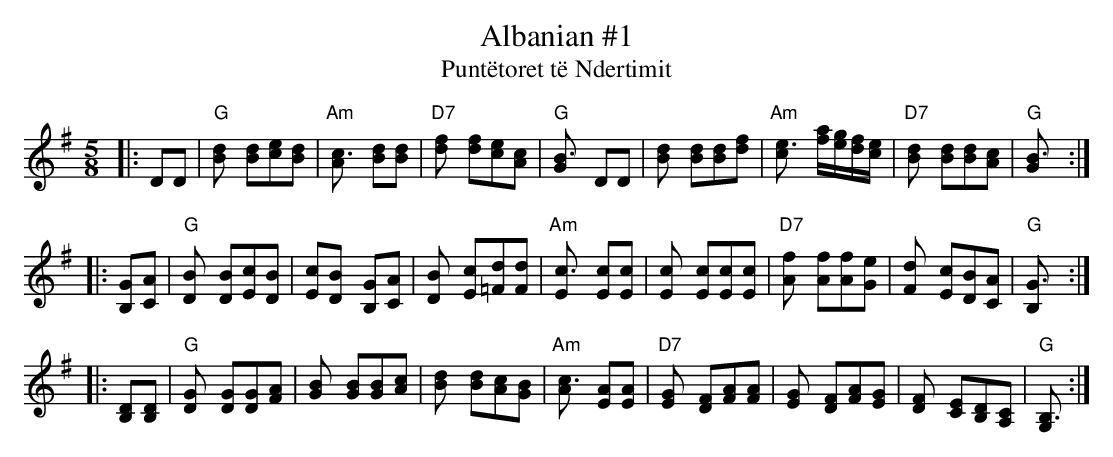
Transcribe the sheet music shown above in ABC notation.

X:1
T: Albanian #1
T: Punt\"etoret t\"e Ndertimit
M: 5/8
L: 1/8
K: G
|: DD \
| "G"[d2B] [dB][ec][dB] \
| "Am"[c3A] [dB][dB] \
| "D7"[f2d] [fd][ec][cA] \
| "G"[B3G] DD \
| [d2B] [dB][dB][fd] \
| "Am"[e3c] [a/f][g/e][f/d][e/c] \
| "D7"[d2B] [dB][dB][cA] \
| "G"[B3G] :|
|: [GB,][AC] \
| "G"[B2D] [BD][cE][BD] \
| [cE][B2D] [GB,][AC] \
| [B2D] [cE][d=F][dF] \
| "Am"[c3E] [cE][cE] \
| [c2E] [cE][cE][cE] \
| "D7"[f2A] [fA][fA][eG] \
| [d2F] [cE][BD][AC] \
| "G"[G3B,] :|
|: [DB,][DB,] \
| "G"[G2D] [GD][GD][AF] \
| [B2G] [BG][BG][cA] \
| [d2B] [dB][cA][BG] \
| "Am"[c3A] [AE][AE] \
| "D7"[G2E] [FD][AF][AF] \
| [G2E] [FD][AF][GE] \
| [F2D] [EC][DB,][CA,] \
| "G"[B,3G,] :|
